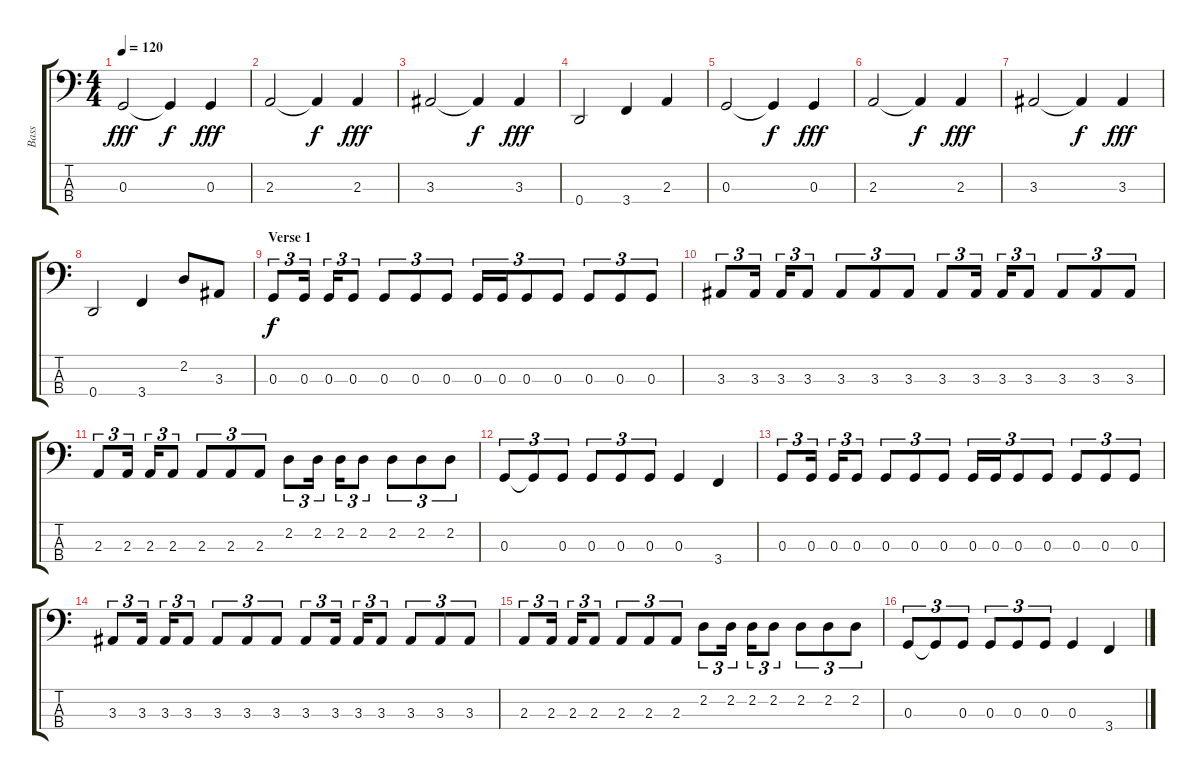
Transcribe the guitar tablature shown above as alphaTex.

\track ("Bass" "Bass") {instrument slapbass2}
\staff {score tabs}
\tuning (F2 C2 G1 D1) {hide}
\ts (4 4)
\tempo 120
\clef f4
\ks c
0.3.2{dy fff} 0.3{t}.4{dy f} 0.3.4{dy fff} |
2.3.2 2.3{t}.4{dy f} 2.3.4{dy fff} |
3.3.2 3.3{t}.4{dy f} 3.3.4{dy fff} |
0.4.2 3.4.4 2.3.4 |
0.3.2 0.3{t}.4{dy f} 0.3.4{dy fff} |
2.3.2 2.3{t}.4{dy f} 2.3.4{dy fff} |
3.3.2 3.3{t}.4{dy f} 3.3.4{dy fff} |
0.4.2 3.4.4 2.2.8 3.3.8 |
\section ("" "Verse 1")
0.3.8{tu (3 2) dy f} 0.3.16{tu (3 2)} 0.3.16{tu (3 2)} 0.3.8{tu (3 2)} 0.3.8{tu (3 2)} 0.3.8{tu (3 2)} 0.3.8{tu (3 2)} 0.3.16{tu (3 2)} 0.3.16{tu (3 2)} 0.3.8{tu (3 2)} 0.3.8{tu (3 2)} 0.3.8{tu (3 2)} 0.3.8{tu (3 2)} 0.3.8{tu (3 2)} |
3.3.8{tu (3 2)} 3.3.16{tu (3 2)} 3.3.16{tu (3 2)} 3.3.8{tu (3 2)} 3.3.8{tu (3 2)} 3.3.8{tu (3 2)} 3.3.8{tu (3 2)} 3.3.8{tu (3 2)} 3.3.16{tu (3 2)} 3.3.16{tu (3 2)} 3.3.8{tu (3 2)} 3.3.8{tu (3 2)} 3.3.8{tu (3 2)} 3.3.8{tu (3 2)} |
2.3.8{tu (3 2)} 2.3.16{tu (3 2)} 2.3.16{tu (3 2)} 2.3.8{tu (3 2)} 2.3.8{tu (3 2)} 2.3.8{tu (3 2)} 2.3.8{tu (3 2)} 2.2.8{tu (3 2)} 2.2.16{tu (3 2)} 2.2.16{tu (3 2)} 2.2.8{tu (3 2)} 2.2.8{tu (3 2)} 2.2.8{tu (3 2)} 2.2.8{tu (3 2)} |
0.3.8{tu (3 2)} 0.3{t}.8{tu (3 2)} 0.3.8{tu (3 2)} 0.3.8{tu (3 2)} 0.3.8{tu (3 2)} 0.3.8{tu (3 2)} 0.3.4 3.4.4 |
0.3.8{tu (3 2)} 0.3.16{tu (3 2)} 0.3.16{tu (3 2)} 0.3.8{tu (3 2)} 0.3.8{tu (3 2)} 0.3.8{tu (3 2)} 0.3.8{tu (3 2)} 0.3.16{tu (3 2)} 0.3.16{tu (3 2)} 0.3.8{tu (3 2)} 0.3.8{tu (3 2)} 0.3.8{tu (3 2)} 0.3.8{tu (3 2)} 0.3.8{tu (3 2)} |
3.3.8{tu (3 2)} 3.3.16{tu (3 2)} 3.3.16{tu (3 2)} 3.3.8{tu (3 2)} 3.3.8{tu (3 2)} 3.3.8{tu (3 2)} 3.3.8{tu (3 2)} 3.3.8{tu (3 2)} 3.3.16{tu (3 2)} 3.3.16{tu (3 2)} 3.3.8{tu (3 2)} 3.3.8{tu (3 2)} 3.3.8{tu (3 2)} 3.3.8{tu (3 2)} |
2.3.8{tu (3 2)} 2.3.16{tu (3 2)} 2.3.16{tu (3 2)} 2.3.8{tu (3 2)} 2.3.8{tu (3 2)} 2.3.8{tu (3 2)} 2.3.8{tu (3 2)} 2.2.8{tu (3 2)} 2.2.16{tu (3 2)} 2.2.16{tu (3 2)} 2.2.8{tu (3 2)} 2.2.8{tu (3 2)} 2.2.8{tu (3 2)} 2.2.8{tu (3 2)} |
0.3.8{tu (3 2)} 0.3{t}.8{tu (3 2)} 0.3.8{tu (3 2)} 0.3.8{tu (3 2)} 0.3.8{tu (3 2)} 0.3.8{tu (3 2)} 0.3.4 3.4.4
